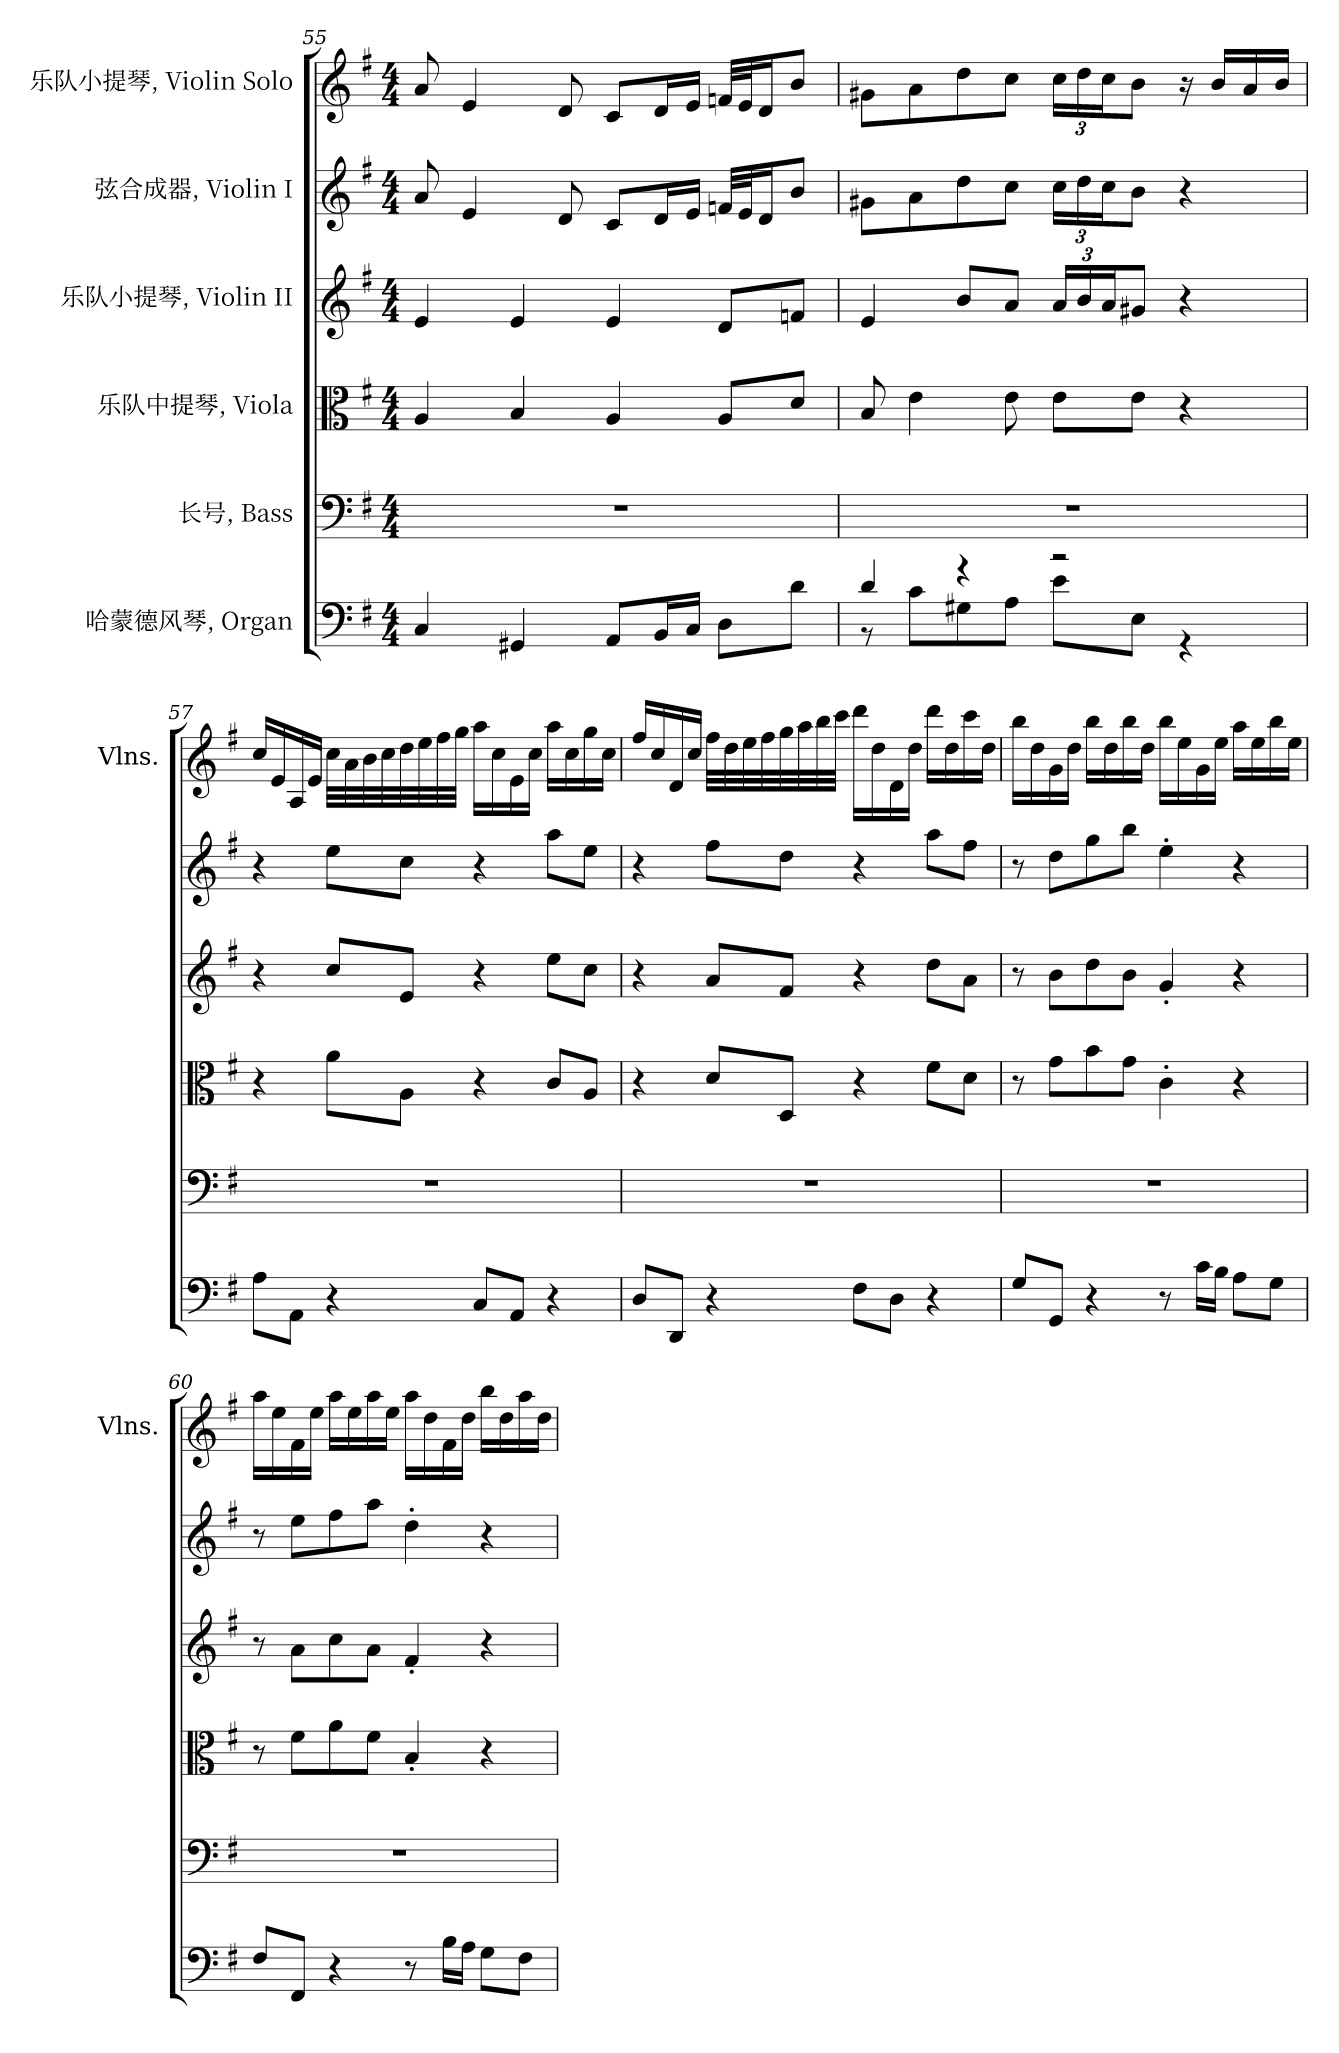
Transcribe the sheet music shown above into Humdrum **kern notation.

**kern	**kern	**kern	**kern	**kern	**kern
*part6	*part5	*part4	*part3	*part2	*part1
*staff6	*staff5	*staff4	*staff3	*staff2	*staff1
*I"哈蒙德风琴, Organ	*I"长号, Bass	*I"乐队中提琴, Viola	*I"乐队小提琴, Violin II	*I"弦合成器, Violin I	*I"乐队小提琴, Violin Solo
*	*	*	*	*	*I'Vlns.
*clefF4	*clefF4	*clefC3	*clefG2	*clefG2	*clefG2
*k[f#]	*k[f#]	*k[f#]	*k[f#]	*k[f#]	*k[f#]
*M4/4	*M4/4	*M4/4	*M4/4	*M4/4	*M4/4
=55	=55	=55	=55	=55	=55
4C/	1r	4A/	4e/	8a/	8a/
.	.	.	.	4e/	4e/
4GG#X/	.	4B/	4e/	.	.
.	.	.	.	8d/	8d/
8AA/L	.	4A/	4e/	8c/L	8c/L
16BB/L	.	.	.	16d/L	16d/L
16C/JJ	.	.	.	16e/JJ	16e/JJ
8D\L	.	8A/L	8d/L	32fn/LLL	32fn/LLL
.	.	.	.	32e/J	32e/J
.	.	.	.	16d/J	16d/J
8d\J	.	8d/J	8fn/J	8b/J	8b/J
=56	=56	=56	=56	=56	=56
*^	*	*	*	*	*
4d/	8r	1r	8B/	4e/	8g#X\L	8g#X\L
.	8c\L	.	4e\	.	8a\	8a\
4r	8G#X\	.	.	8b/L	8dd\	8dd\
.	8A\J	.	8e\	8a/J	8cc\J	8cc\J
*	*	*	*	*Xbrackettup	*Xbrackettup	*Xbrackettup
2r	8e\L	.	8e\L	24a/LL	24cc\LL	24cc\LL
.	.	.	.	24b/	24dd\	24dd\
.	.	.	.	24a/J	24cc\J	24cc\J
.	8E\J	.	8e\J	8g#X/J	8b\J	8b\J
.	4r	.	4r	4r	4r	16r
.	.	.	.	.	.	16b/LL
.	.	.	.	.	.	16a/
.	.	.	.	.	.	16b/JJ
*v	*v	*	*	*	*	*
!!LO:LB:g=z
=57	=57	=57	=57	=57	=57
8A\L	1r	4r	4r	4r	16cc/LL
.	.	.	.	.	16e/
8AA\J	.	.	.	.	16A/
.	.	.	.	.	16e/JJ
4r	.	8a\L	8cc/L	8ee\L	32cc\LLL
.	.	.	.	.	32a\
.	.	.	.	.	32b\
.	.	.	.	.	32cc\
.	.	8A\J	8e/J	8cc\J	32dd\
.	.	.	.	.	32ee\
.	.	.	.	.	32ff#\
.	.	.	.	.	32gg\JJJ
8C/L	.	4r	4r	4r	16aa\LL
.	.	.	.	.	16cc\
8AA/J	.	.	.	.	16e\
.	.	.	.	.	16cc\JJ
4r	.	8c/L	8ee\L	8aa\L	16aa\LL
.	.	.	.	.	16cc\
.	.	8A/J	8cc\J	8ee\J	16gg\
.	.	.	.	.	16cc\JJ
=58	=58	=58	=58	=58	=58
8D/L	1r	4r	4r	4r	16ff#/LL
.	.	.	.	.	16cc/
8DD/J	.	.	.	.	16d/
.	.	.	.	.	16cc/JJ
4r	.	8d/L	8a/L	8ff#\L	32ff#\LLL
.	.	.	.	.	32dd\
.	.	.	.	.	32ee\
.	.	.	.	.	32ff#\
.	.	8D/J	8f#/J	8dd\J	32gg\
.	.	.	.	.	32aa\
.	.	.	.	.	32bb\
.	.	.	.	.	32ccc\JJJ
8F#\L	.	4r	4r	4r	16ddd\LL
.	.	.	.	.	16dd\
8D\J	.	.	.	.	16d\
.	.	.	.	.	16dd\JJ
4r	.	8f#\L	8dd\L	8aa\L	16ddd\LL
.	.	.	.	.	16dd\
.	.	8d\J	8a\J	8ff#\J	16ccc\
.	.	.	.	.	16dd\JJ
!!LO:PB:g=z
=59	=59	=59	=59	=59	=59
8G/L	1r	8r	8r	8r	16bb\LL
.	.	.	.	.	16dd\
8GG/J	.	8g\L	8b\L	8dd\L	16g\
.	.	.	.	.	16dd\JJ
4r	.	8b\	8dd\	8gg\	16bb\LL
.	.	.	.	.	16dd\
.	.	8g\J	8b\J	8bb\J	16bb\
.	.	.	.	.	16dd\JJ
8r	.	4c'\	4g'/	4ee'\	16bb\LL
.	.	.	.	.	16ee\
16c\LL	.	.	.	.	16g\
16B\JJ	.	.	.	.	16ee\JJ
8A\L	.	4r	4r	4r	16aa\LL
.	.	.	.	.	16ee\
8G\J	.	.	.	.	16bb\
.	.	.	.	.	16ee\JJ
=60	=60	=60	=60	=60	=60
8F#/L	1r	8r	8r	8r	16aa\LL
.	.	.	.	.	16ee\
8FF#/J	.	8f#\L	8a\L	8ee\L	16f#\
.	.	.	.	.	16ee\JJ
4r	.	8a\	8cc\	8ff#\	16aa\LL
.	.	.	.	.	16ee\
.	.	8f#\J	8a\J	8aa\J	16aa\
.	.	.	.	.	16ee\JJ
8r	.	4B'/	4f#'/	4dd'\	16aa\LL
.	.	.	.	.	16dd\
16B\LL	.	.	.	.	16f#\
16A\JJ	.	.	.	.	16dd\JJ
8G\L	.	4r	4r	4r	16bb\LL
.	.	.	.	.	16dd\
8F#\J	.	.	.	.	16aa\
.	.	.	.	.	16dd\JJ
=	=	=	=	=	=
*-	*-	*-	*-	*-	*-
